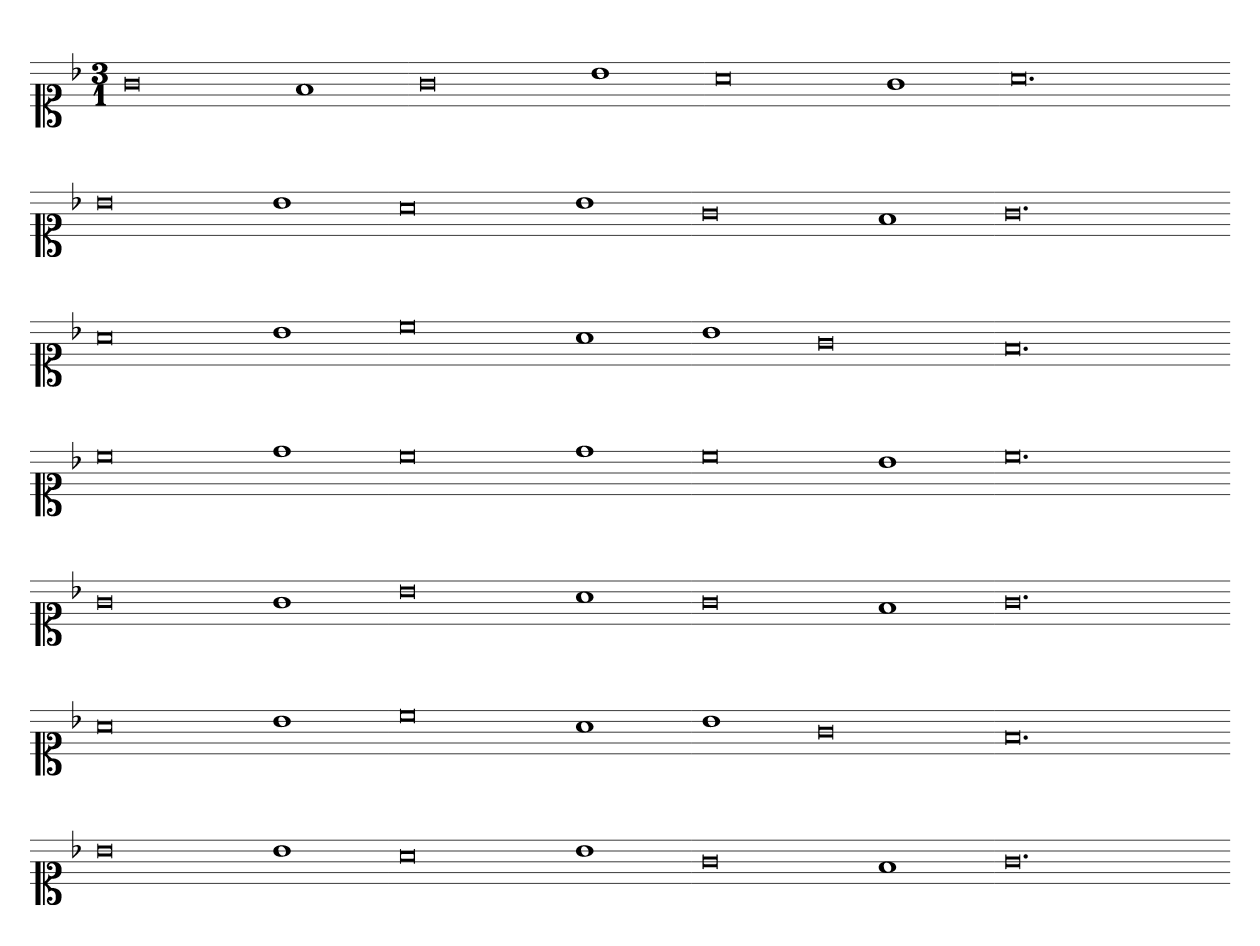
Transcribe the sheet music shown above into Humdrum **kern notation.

**kern
*part1
*staff1
*clefC1
*k[b-]
*M3/1
=
0g
1f
=-
0g
1b-
=-
0a
1g
=-
0.a
=-
0b-
1b-
=-
0a
1b-
=-
0g
1f
=-
0.g
=-
0a
1b-
=-
0cc
1a
=-
1b-
0g
=-
0.f
=-
0cc
1dd
=-
0cc
1dd
=-
0cc
1b-
=-
0.cc
=-
0g
1g
=-
0b-
1a
=-
0g
1f
=-
0.g
=-
0a
1b-
=-
0cc
1a
=-
1b-
0g
=-
0.f
=-
0b-
1b-
=-
0a
1b-
=-
0g
1f
=-
0.g
=-
*-
